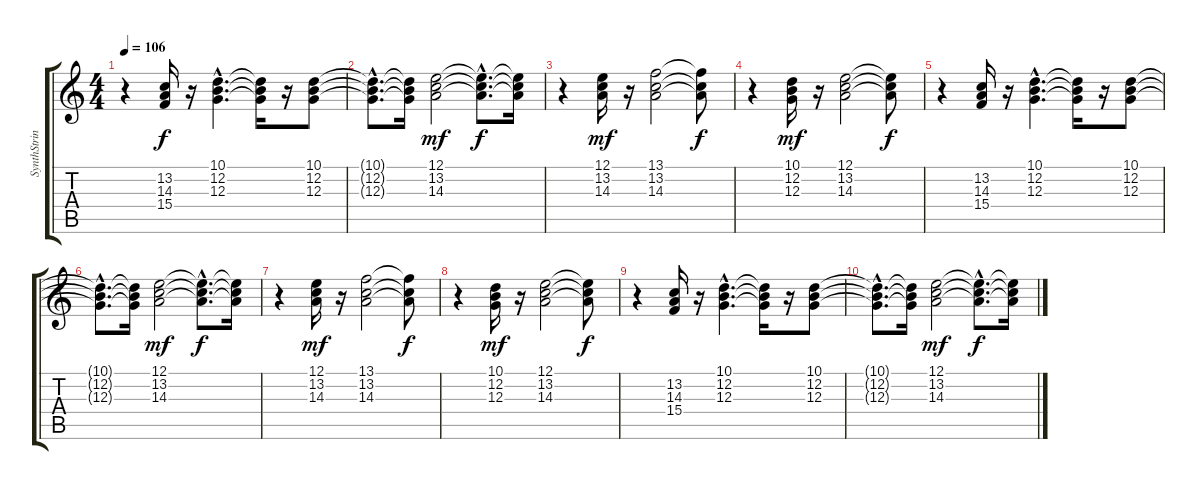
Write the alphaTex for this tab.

\track ("SynthString" "SynthStrin") {instrument synthstrings1}
\staff {score tabs}
\tuning (E4 B3 G3 D3 A2 E2) {hide}
\ts (4 4)
\tempo 106
\clef g2
\ks c
r.4{dy f} (13.2 14.3 15.4).16 r.16 (10.1{hac} 12.2{hac} 12.3{hac}).4{d} (10.1{t} 12.2{t} 12.3{t}).16 r.16 (10.1 12.2 12.3).8 |
(10.1{hac t} 12.2{hac t} 12.3{hac t}).8{d} (10.1{t} 12.2{t} 12.3{t}).16 (12.1 13.2 14.3).2{dy mf} (12.1{hac t} 13.2{hac t} 14.3{hac t}).8{d dy f} (12.1{t} 13.2{t} 14.3{t}).16 |
r.4 (12.1 13.2 14.3).16{dy mf} r.16 (13.1 13.2 14.3).2 (13.1{t} 13.2{t} 14.3{t}).8{dy f} |
r.4 (10.1 12.2 12.3).16{dy mf} r.16 (12.1 13.2 14.3).2 (12.1{t} 13.2{t} 14.3{t}).8{dy f} |
r.4{volume 3} (13.2 14.3 15.4).16 r.16 (10.1{hac} 12.2{hac} 12.3{hac}).4{d} (10.1{t} 12.2{t} 12.3{t}).16 r.16 (10.1 12.2 12.3).8 |
(10.1{hac t} 12.2{hac t} 12.3{hac t}).8{d} (10.1{t} 12.2{t} 12.3{t}).16 (12.1 13.2 14.3).2{dy mf} (12.1{hac t} 13.2{hac t} 14.3{hac t}).8{d dy f} (12.1{t} 13.2{t} 14.3{t}).16 |
r.4 (12.1 13.2 14.3).16{dy mf} r.16 (13.1 13.2 14.3).2 (13.1{t} 13.2{t} 14.3{t}).8{dy f} |
r.4{volume 1} (10.1 12.2 12.3).16{dy mf} r.16 (12.1 13.2 14.3).2 (12.1{t} 13.2{t} 14.3{t}).8{dy f} |
r.4{volume 0} (13.2 14.3 15.4).16 r.16 (10.1{hac} 12.2{hac} 12.3{hac}).4{d} (10.1{t} 12.2{t} 12.3{t}).16 r.16 (10.1 12.2 12.3).8 |
(10.1{hac t} 12.2{hac t} 12.3{hac t}).8{d} (10.1{t} 12.2{t} 12.3{t}).16 (12.1 13.2 14.3).2{dy mf} (12.1{hac t} 13.2{hac t} 14.3{hac t}).8{d dy f} (12.1{t} 13.2{t} 14.3{t}).16
